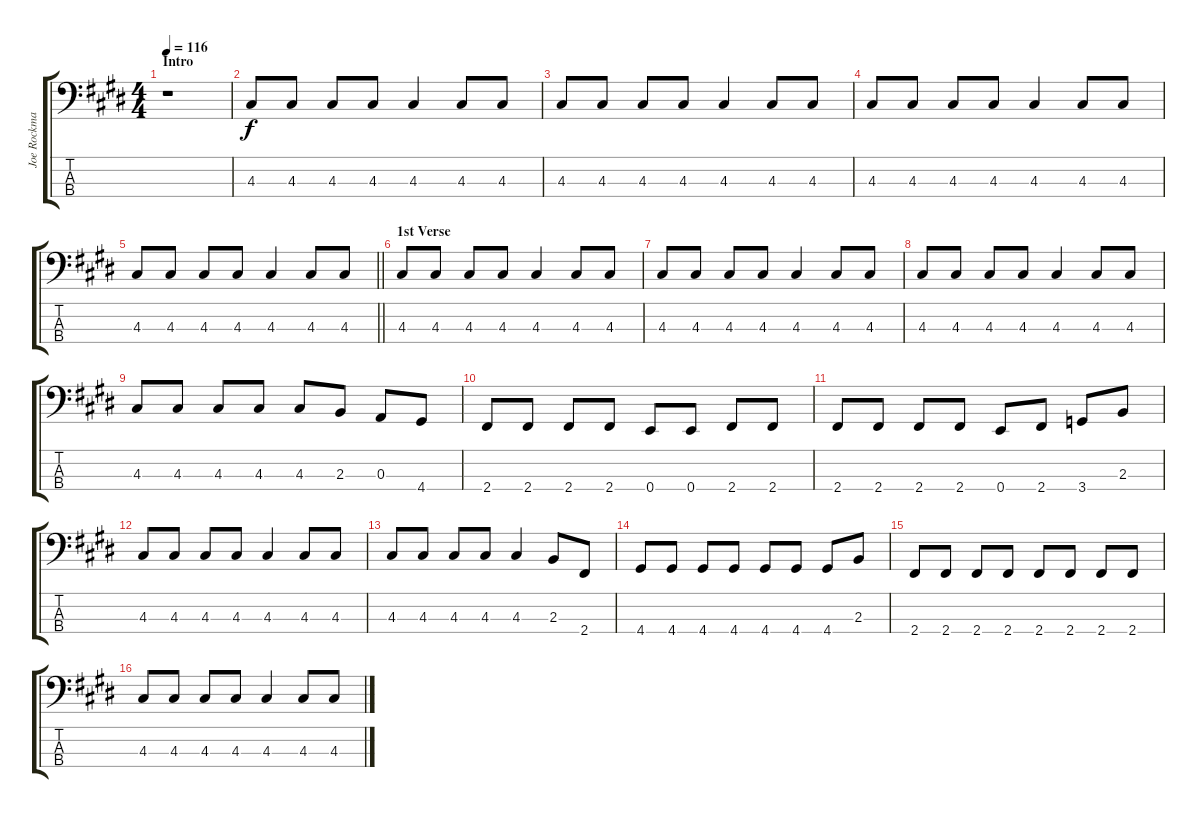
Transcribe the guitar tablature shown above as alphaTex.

\track ("Joe Rockman" "Joe Rockma") {instrument electricbassfinger}
\staff {score tabs}
\tuning (G2 D2 A1 E1) {hide}
\ts (4 4)
\section ("" "Intro")
\tempo 116
\clef f4
\ks e
r.1{dy f instrument electricbassfinger} |
4.3.8 4.3.8 4.3.8 4.3.8 4.3.4 4.3.8 4.3.8 |
4.3.8 4.3.8 4.3.8 4.3.8 4.3.4 4.3.8 4.3.8 |
4.3.8 4.3.8 4.3.8 4.3.8 4.3.4 4.3.8 4.3.8 |
\barLineRight lightlight
4.3.8 4.3.8 4.3.8 4.3.8 4.3.4 4.3.8 4.3.8 |
\section ("" "1st Verse")
4.3.8 4.3.8 4.3.8 4.3.8 4.3.4 4.3.8 4.3.8 |
4.3.8 4.3.8 4.3.8 4.3.8 4.3.4 4.3.8 4.3.8 |
4.3.8 4.3.8 4.3.8 4.3.8 4.3.4 4.3.8 4.3.8 |
4.3.8 4.3.8 4.3.8 4.3.8 4.3.8 2.3.8 0.3.8 4.4.8 |
2.4.8 2.4.8 2.4.8 2.4.8 0.4.8 0.4.8 2.4.8 2.4.8 |
2.4.8 2.4.8 2.4.8 2.4.8 0.4.8 2.4.8 3.4.8 2.3.8 |
4.3.8 4.3.8 4.3.8 4.3.8 4.3.4 4.3.8 4.3.8 |
4.3.8 4.3.8 4.3.8 4.3.8 4.3.4 2.3.8 2.4.8 |
4.4.8 4.4.8 4.4.8 4.4.8 4.4.8 4.4.8 4.4.8 2.3.8 |
2.4.8 2.4.8 2.4.8 2.4.8 2.4.8 2.4.8 2.4.8 2.4.8 |
4.3.8 4.3.8 4.3.8 4.3.8 4.3.4 4.3.8 4.3.8
